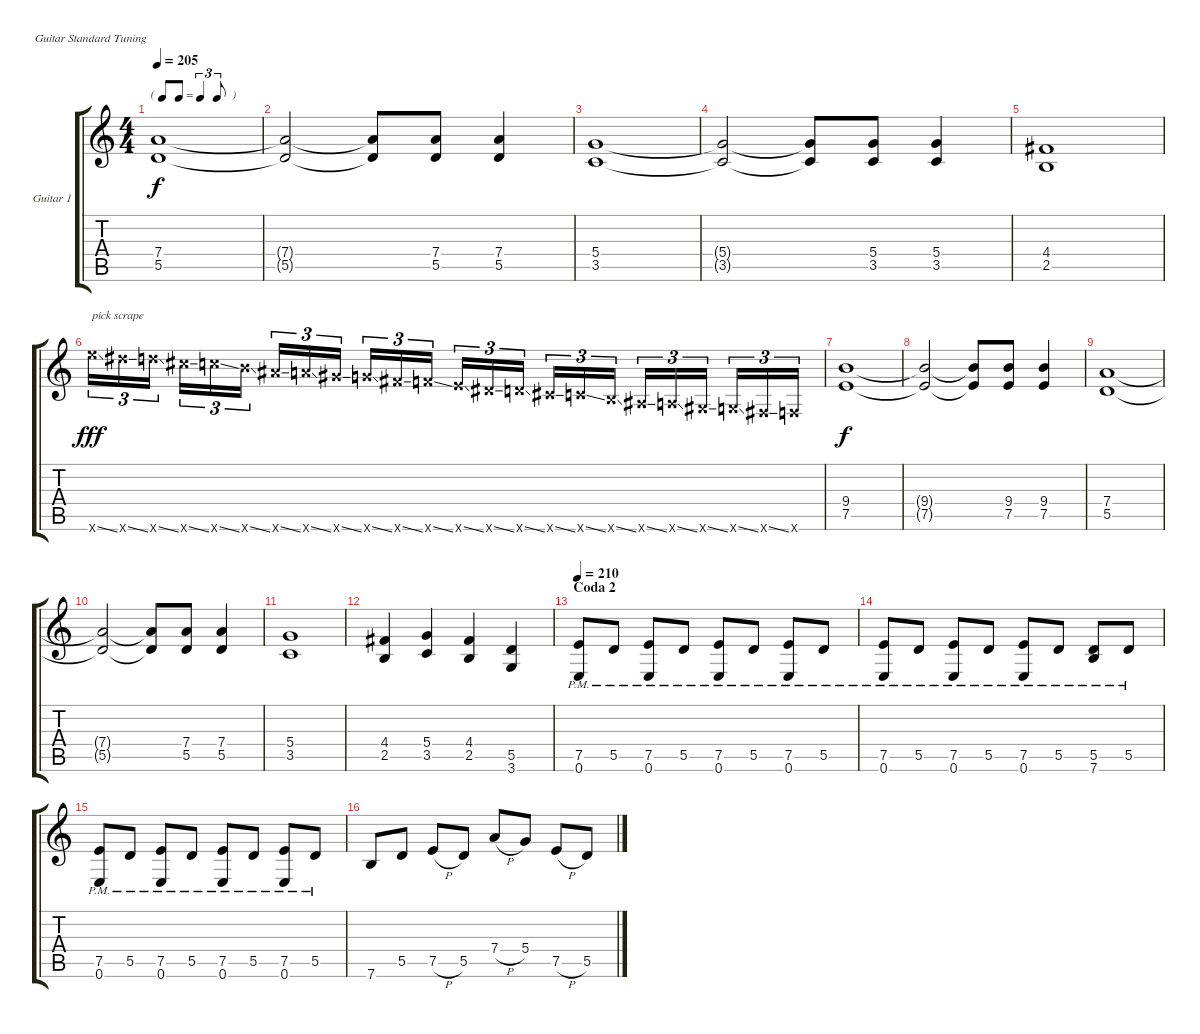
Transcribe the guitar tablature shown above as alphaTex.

\bracketExtendMode groupsimilarinstruments
\firstSystemTrackNameOrientation horizontal
\otherSystemsTrackNameOrientation horizontal
\track ("Guitar 1" "Guitar 1") {instrument overdrivenguitar}
\staff {score tabs}
\tuning (E4 B3 G3 D3 A2 E2)
\ts (4 4)
\tf triplet8th
\tempo 205
\clef g2
\ks c
(7.4 5.5).1{dy f} |
(7.4{t} 5.5{t}).2 (7.4{t} 5.5{t}).8 (7.4 5.5).8 (7.4 5.5).4 |
(5.4 3.5).1 |
(5.4{t} 3.5{t}).2 (5.4{t} 3.5{t}).8 (5.4 3.5).8 (5.4 3.5).4 |
(4.4 2.5).1 |
24.6{ss x}.16{tu (3 2) txt "pick scrape" dy fff} 23.6{ss x}.16{tu (3 2)} 22.6{ss x}.16{tu (3 2)} 21.6{ss x}.16{tu (3 2)} 20.6{ss x}.16{tu (3 2)} 19.6{ss x}.16{tu (3 2)} 18.6{ss x}.16{tu (3 2)} 17.6{ss x}.16{tu (3 2)} 16.6{ss x}.16{tu (3 2)} 15.6{ss x}.16{tu (3 2)} 14.6{ss x}.16{tu (3 2)} 13.6{ss x}.16{tu (3 2)} 12.6{ss x}.16{tu (3 2)} 11.6{ss x}.16{tu (3 2)} 10.6{ss x}.16{tu (3 2)} 9.6{ss x}.16{tu (3 2)} 8.6{ss x}.16{tu (3 2)} 7.6{ss x}.16{tu (3 2)} 6.6{ss x}.16{tu (3 2)} 5.6{ss x}.16{tu (3 2)} 4.6{ss x}.16{tu (3 2)} 3.6{ss x}.16{tu (3 2)} 2.6{ss x}.16{tu (3 2)} 1.6{x}.16{tu (3 2)} |
(9.4 7.5).1{dy f} |
(9.4{t} 7.5{t}).2 (9.4{t} 7.5{t}).8 (9.4 7.5).8 (9.4 7.5).4 |
(7.4 5.5).1 |
(7.4{t} 5.5{t}).2 (7.4{t} 5.5{t}).8 (7.4 5.5).8 (7.4 5.5).4 |
(5.4 3.5).1 |
(4.4 2.5).4 (5.4 3.5).4 (4.4 2.5).4 (5.5 3.6).4 |
\section ("" "Coda 2")
\tempo 210
(7.5{pm} 0.6{pm}).8 5.5{pm}.8 (7.5{pm} 0.6{pm}).8 5.5{pm}.8 (7.5{pm} 0.6{pm}).8 5.5{pm}.8 (7.5{pm} 0.6{pm}).8 5.5{pm}.8 |
(7.5{pm} 0.6{pm}).8 5.5{pm}.8 (7.5{pm} 0.6{pm}).8 5.5{pm}.8 (7.5{pm} 0.6{pm}).8 5.5{pm}.8 (5.5{pm} 7.6{pm}).8 5.5{pm}.8 |
(7.5{pm} 0.6{pm}).8 5.5{pm}.8 (7.5{pm} 0.6{pm}).8 5.5{pm}.8 (7.5{pm} 0.6{pm}).8 5.5{pm}.8 (7.5{pm} 0.6{pm}).8 5.5{pm}.8 |
7.6.8 5.5.8 7.5{h}.8 5.5.8 7.4{h}.8 5.4.8 7.5{h}.8 5.5.8
